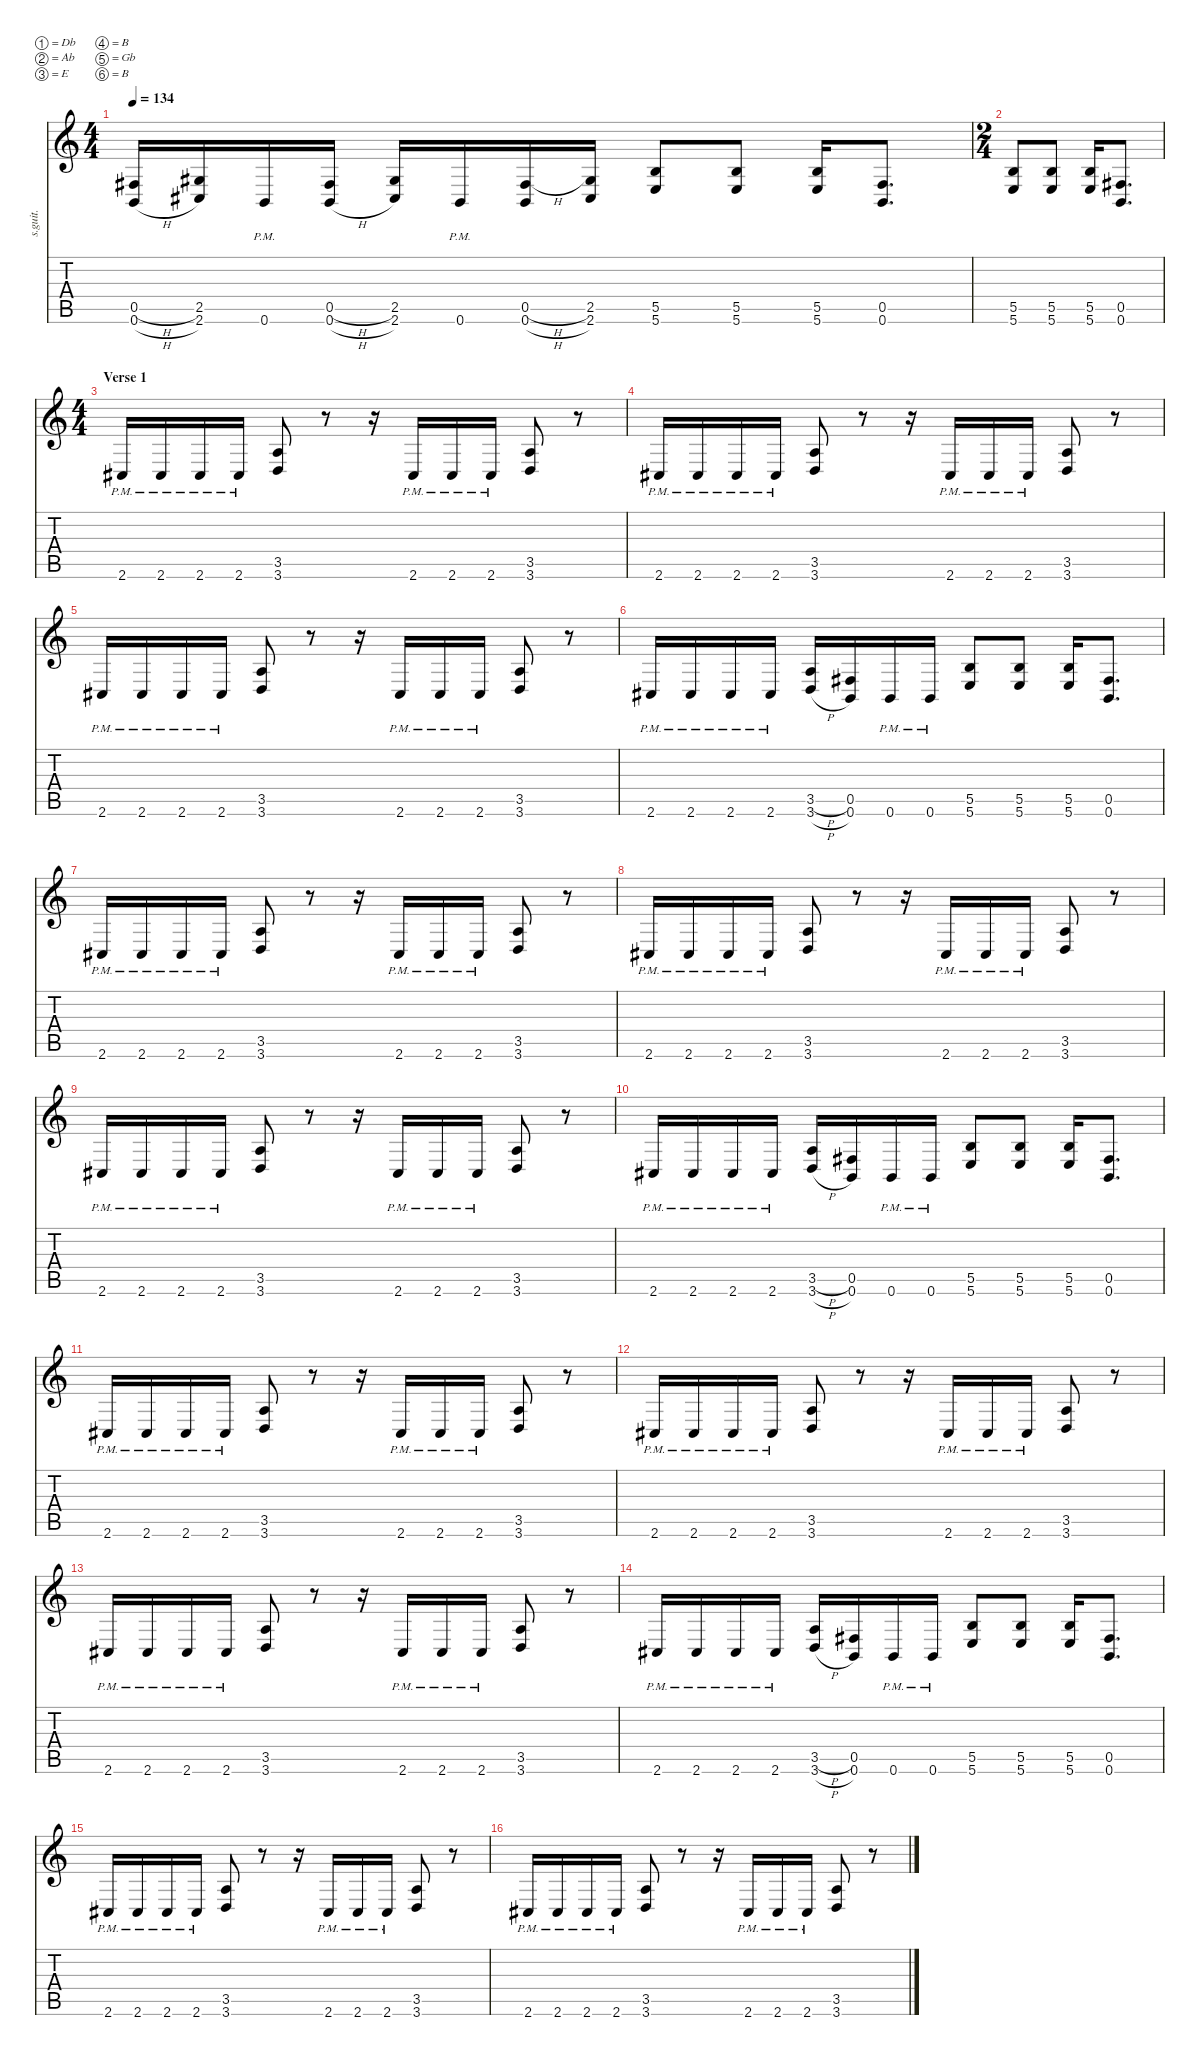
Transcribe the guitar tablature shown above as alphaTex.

\defaultSystemsLayout 4
\hideDynamics
\bracketExtendMode nobrackets
\track ("Jim Root" "s.guit.") {instrument distortionguitar}
\staff {score tabs}
\tuning (Db4 Ab3 E3 B2 Gb2 B1)
\ts (4 4)
\tempo 134
\clef g2
\ks c
(0.5{h acc #} 0.6{h}).16{dy f} (2.5{acc #} 2.6{acc #}).16 0.6{pm}.16 (0.5{h acc #} 0.6{h}).16 (2.5{acc #} 2.6{acc #}).16 0.6{pm}.16 (0.6{h} 0.5{h acc #}).16 (2.6{acc #} 2.5{acc #}).16 (5.5 5.6).8 (5.5 5.6).8 (5.5 5.6).16 (0.5{acc #} 0.6).8{d} |
\ts (2 4)
\beaming (8 2 2 2 2)
(5.5 5.6).8 (5.5 5.6).8 (5.5 5.6).16 (0.5{acc #} 0.6).8{d} |
\ts (4 4)
\beaming (8 2 2 2 2)
\section ("" "Verse 1")
2.6{pm acc #}.16 2.6{pm acc #}.16 2.6{pm acc #}.16 2.6{pm acc #}.16 (3.5 3.6).8 r.8 r.16 2.6{pm acc #}.16 2.6{pm acc #}.16 2.6{pm acc #}.16 (3.5 3.6).8 r.8 |
2.6{pm acc #}.16 2.6{pm acc #}.16 2.6{pm acc #}.16 2.6{pm acc #}.16 (3.5 3.6).8 r.8 r.16 2.6{pm acc #}.16 2.6{pm acc #}.16 2.6{pm acc #}.16 (3.5 3.6).8 r.8 |
2.6{pm acc #}.16 2.6{pm acc #}.16 2.6{pm acc #}.16 2.6{pm acc #}.16 (3.5 3.6).8 r.8 r.16 2.6{pm acc #}.16 2.6{pm acc #}.16 2.6{pm acc #}.16 (3.5 3.6).8 r.8 |
2.6{pm acc #}.16 2.6{pm acc #}.16 2.6{pm acc #}.16 2.6{pm acc #}.16 (3.5{h} 3.6{h}).16 (0.5{acc #} 0.6).16 0.6{pm}.16 0.6{pm}.16 (5.5 5.6).8 (5.5 5.6).8 (5.5 5.6).16 (0.5{acc #} 0.6).8{d} |
2.6{pm acc #}.16 2.6{pm acc #}.16 2.6{pm acc #}.16 2.6{pm acc #}.16 (3.5 3.6).8 r.8 r.16 2.6{pm acc #}.16 2.6{pm acc #}.16 2.6{pm acc #}.16 (3.5 3.6).8 r.8 |
2.6{pm acc #}.16 2.6{pm acc #}.16 2.6{pm acc #}.16 2.6{pm acc #}.16 (3.5 3.6).8 r.8 r.16 2.6{pm acc #}.16 2.6{pm acc #}.16 2.6{pm acc #}.16 (3.5 3.6).8 r.8 |
2.6{pm acc #}.16 2.6{pm acc #}.16 2.6{pm acc #}.16 2.6{pm acc #}.16 (3.5 3.6).8 r.8 r.16 2.6{pm acc #}.16 2.6{pm acc #}.16 2.6{pm acc #}.16 (3.5 3.6).8 r.8 |
2.6{pm acc #}.16 2.6{pm acc #}.16 2.6{pm acc #}.16 2.6{pm acc #}.16 (3.5{h} 3.6{h}).16 (0.5{acc #} 0.6).16 0.6{pm}.16 0.6{pm}.16 (5.5 5.6).8 (5.5 5.6).8 (5.5 5.6).16 (0.5{acc #} 0.6).8{d} |
2.6{pm acc #}.16 2.6{pm acc #}.16 2.6{pm acc #}.16 2.6{pm acc #}.16 (3.5 3.6).8 r.8 r.16 2.6{pm acc #}.16 2.6{pm acc #}.16 2.6{pm acc #}.16 (3.5 3.6).8 r.8 |
2.6{pm acc #}.16 2.6{pm acc #}.16 2.6{pm acc #}.16 2.6{pm acc #}.16 (3.5 3.6).8 r.8 r.16 2.6{pm acc #}.16 2.6{pm acc #}.16 2.6{pm acc #}.16 (3.5 3.6).8 r.8 |
2.6{pm acc #}.16 2.6{pm acc #}.16 2.6{pm acc #}.16 2.6{pm acc #}.16 (3.5 3.6).8 r.8 r.16 2.6{pm acc #}.16 2.6{pm acc #}.16 2.6{pm acc #}.16 (3.5 3.6).8 r.8 |
2.6{pm acc #}.16 2.6{pm acc #}.16 2.6{pm acc #}.16 2.6{pm acc #}.16 (3.5{h} 3.6{h}).16 (0.5{acc #} 0.6).16 0.6{pm}.16 0.6{pm}.16 (5.5 5.6).8 (5.5 5.6).8 (5.5 5.6).16 (0.5{acc #} 0.6).8{d} |
2.6{pm acc #}.16 2.6{pm acc #}.16 2.6{pm acc #}.16 2.6{pm acc #}.16 (3.5 3.6).8 r.8 r.16 2.6{pm acc #}.16 2.6{pm acc #}.16 2.6{pm acc #}.16 (3.5 3.6).8 r.8 |
2.6{pm acc #}.16 2.6{pm acc #}.16 2.6{pm acc #}.16 2.6{pm acc #}.16 (3.5 3.6).8 r.8 r.16 2.6{pm acc #}.16 2.6{pm acc #}.16 2.6{pm acc #}.16 (3.5 3.6).8 r.8
